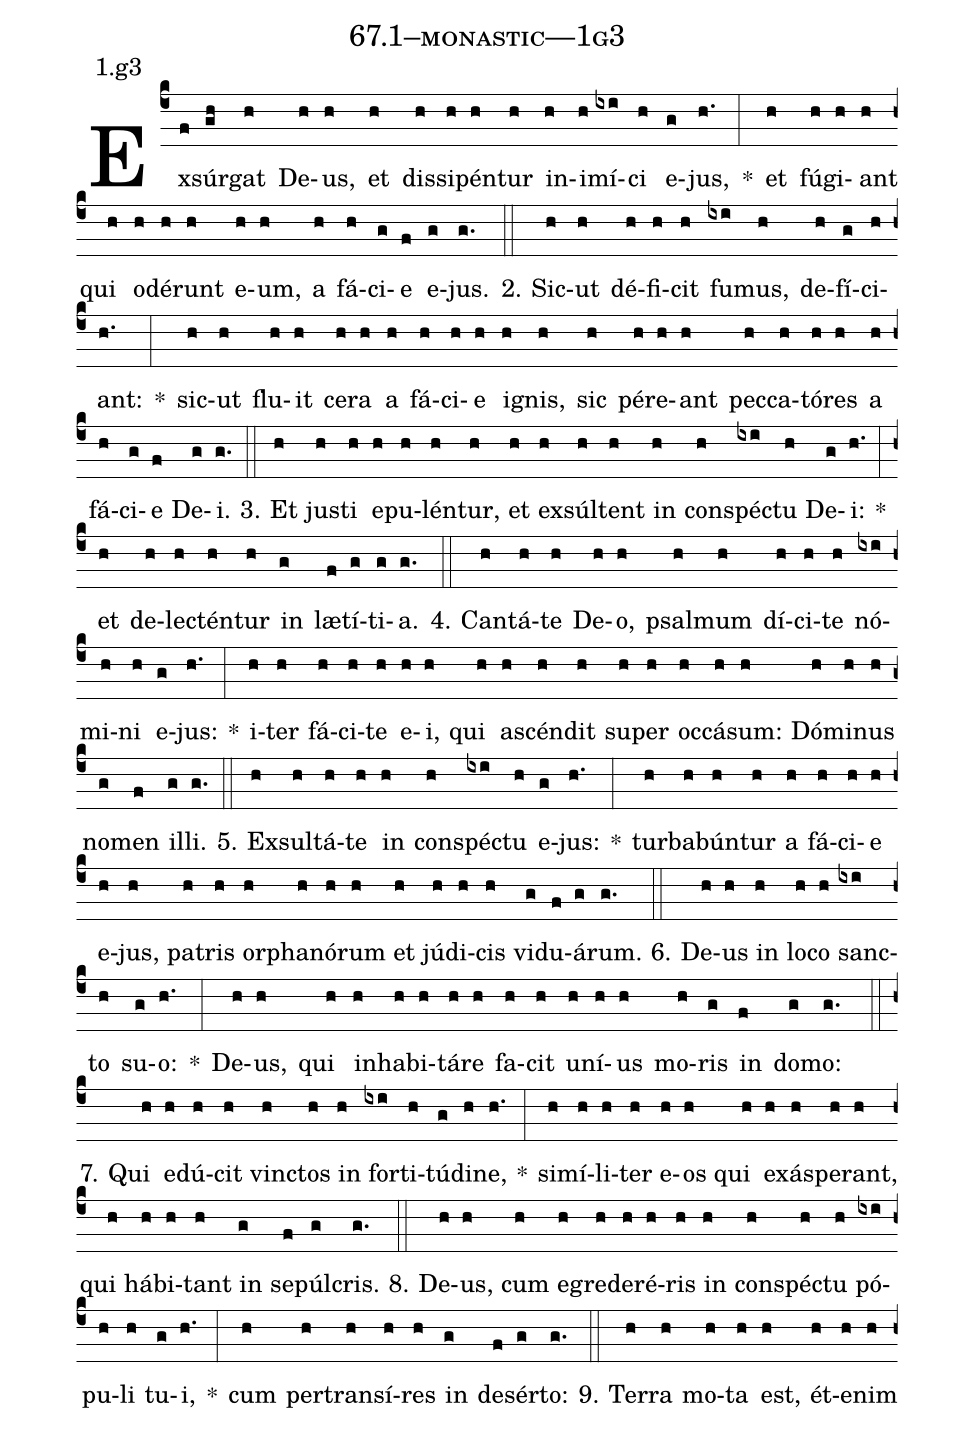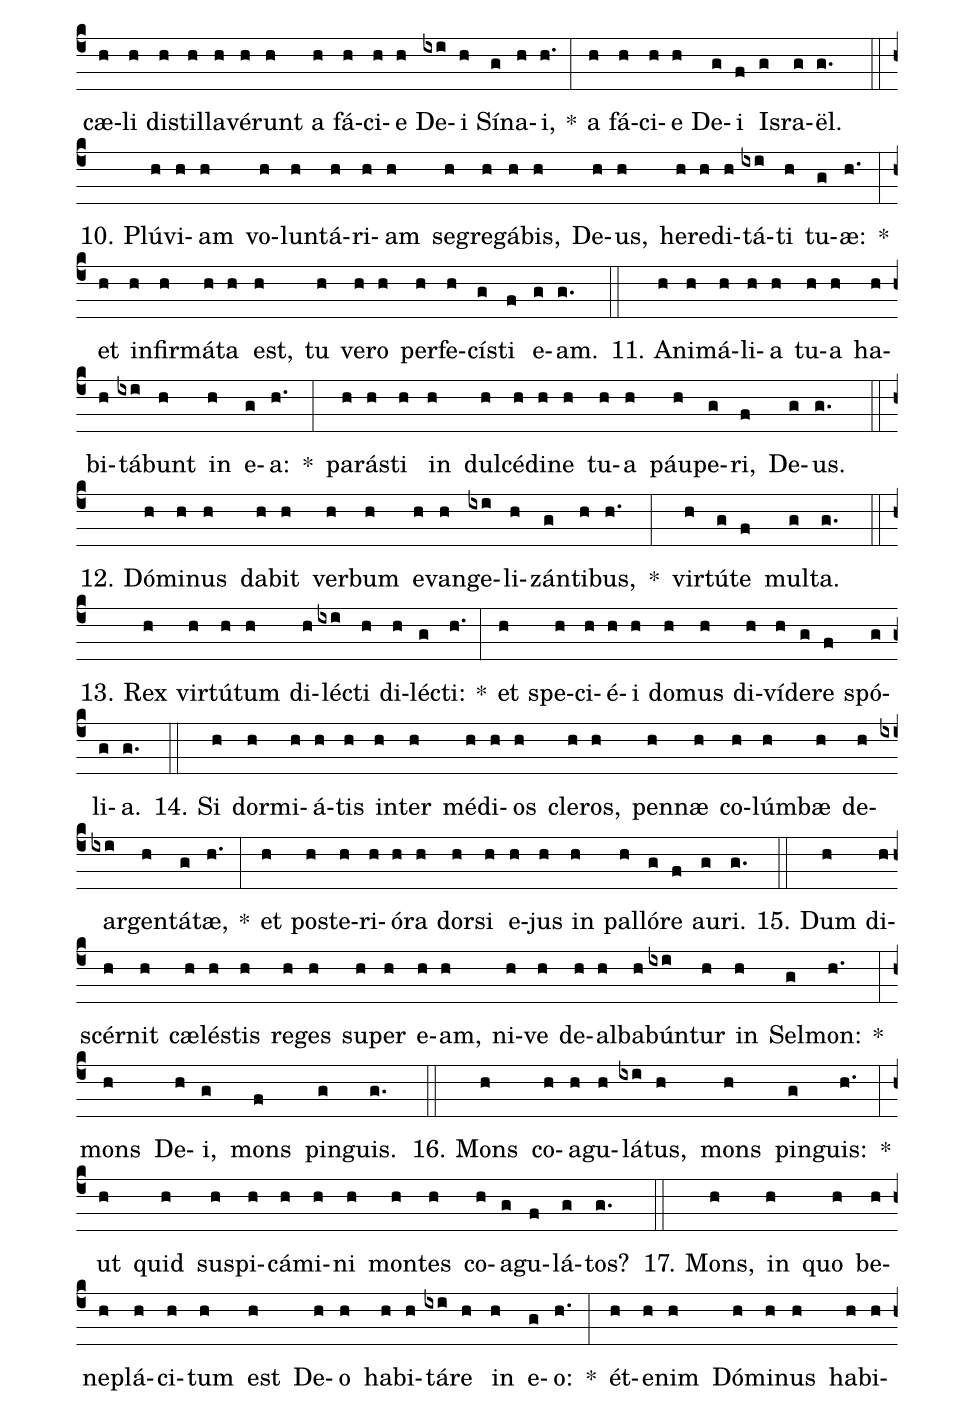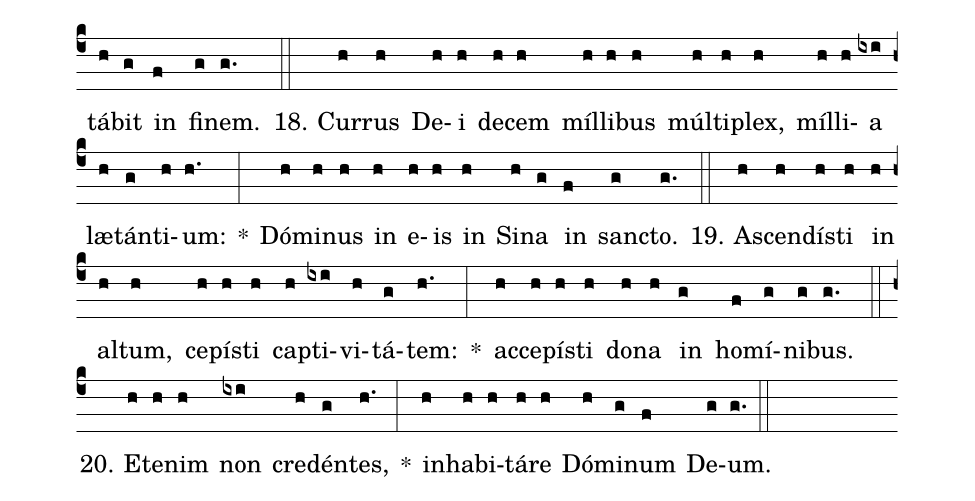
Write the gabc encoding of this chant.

name: 67.1--monastic---1g3;
annotation: 1.g3;
%%
(c4)Ex(f)súr(gh)gat(h) De(h)us,(h) et(h) dis(h)si(h)pén(h)tur(h) in(h)i(h)mí(ixi)ci(h) e(g)jus,(h.) *(:) et(h) fú(h)gi(h)ant(h) qui(h) o(h)dé(h)runt(h) e(h)um,(h) a(h) fá(h)ci(g)e(f) e(g)jus.(g.) (::)
2. Sic(h)ut(h) dé(h)fi(h)cit(h) fu(ixi)mus,(h) de(h)fí(g)ci(h)ant:(h.) *(:) sic(h)ut(h) flu(h)it(h) ce(h)ra(h) a(h) fá(h)ci(h)e(h) i(h)gnis,(h) sic(h) pér(h)e(h)ant(h) pec(h)ca(h)tó(h)res(h) a(h) fá(h)ci(g)e(f) De(g)i.(g.) (::)
3. Et(h) jus(h)ti(h) e(h)pu(h)lén(h)tur,(h) et(h) ex(h)súl(h)tent(h) in(h) con(h)spéc(ixi)tu(h) De(g)i:(h.) *(:) et(h) de(h)lec(h)tén(h)tur(h) in(g) læ(f)tí(g)ti(g)a.(g.) (::)
4. Can(h)tá(h)te(h) De(h)o,(h) psal(h)mum(h) dí(h)ci(h)te(h) nó(ixi)mi(h)ni(h) e(g)jus:(h.) *(:) i(h)ter(h) fá(h)ci(h)te(h) e(h)i,(h) qui(h) a(h)scén(h)dit(h) su(h)per(h) oc(h)cá(h)sum:(h) Dó(h)mi(h)nus(h) no(g)men(f) il(g)li.(g.) (::)
5. Ex(h)sul(h)tá(h)te(h) in(h) con(h)spéc(ixi)tu(h) e(g)jus:(h.) *(:) tur(h)ba(h)bún(h)tur(h) a(h) fá(h)ci(h)e(h) e(h)jus,(h) pa(h)tris(h) or(h)pha(h)nó(h)rum(h) et(h) jú(h)di(h)cis(h) vi(g)du(f)á(g)rum.(g.) (::)
6. De(h)us(h) in(h) lo(h)co(h) sanc(ixi)to(h) su(g)o:(h.) *(:) De(h)us,(h) qui(h) in(h)ha(h)bi(h)tá(h)re(h) fa(h)cit(h) u(h)ní(h)us(h) mo(h)ris(g) in(f) do(g)mo:(g.) (::)
7. Qui(h) e(h)dú(h)cit(h) vinc(h)tos(h) in(h) for(ixi)ti(h)tú(g)di(h)ne,(h.) *(:) si(h)mí(h)li(h)ter(h) e(h)os(h) qui(h) ex(h)ás(h)pe(h)rant,(h) qui(h) há(h)bi(h)tant(h) in(g) se(f)púl(g)cris.(g.) (::)
8. De(h)us,(h) cum(h) e(h)gre(h)de(h)ré(h)ris(h) in(h) con(h)spéc(h)tu(h) pó(ixi)pu(h)li(h) tu(g)i,(h.) *(:) cum(h) per(h)trans(h)í(h)res(h) in(g) de(f)sér(g)to:(g.) (::)
9. Ter(h)ra(h) mo(h)ta(h) est,(h) ét(h)e(h)nim(h) cæ(h)li(h) di(h)stil(h)la(h)vé(h)runt(h) a(h) fá(h)ci(h)e(h) De(ixi)i(h) Sí(g)na(h)i,(h.) *(:) a(h) fá(h)ci(h)e(h) De(g)i(f) Is(g)ra(g)ël.(g.) (::)
10. Plú(h)vi(h)am(h) vo(h)lun(h)tá(h)ri(h)am(h) se(h)gre(h)gá(h)bis,(h) De(h)us,(h) he(h)re(h)di(h)tá(ixi)ti(h) tu(g)æ:(h.) *(:) et(h) in(h)fir(h)má(h)ta(h) est,(h) tu(h) ve(h)ro(h) per(h)fe(h)cís(g)ti(f) e(g)am.(g.) (::)
11. A(h)ni(h)má(h)li(h)a(h) tu(h)a(h) ha(h)bi(h)tá(ixi)bunt(h) in(h) e(g)a:(h.) *(:) pa(h)rás(h)ti(h) in(h) dul(h)cé(h)di(h)ne(h) tu(h)a(h) páu(h)pe(g)ri,(f) De(g)us.(g.) (::)
12. Dó(h)mi(h)nus(h) da(h)bit(h) ver(h)bum(h) e(h)van(h)ge(ixi)li(h)zán(g)ti(h)bus,(h.) *(:) vir(h)tú(g)te(f) mul(g)ta.(g.) (::)
13. Rex(h) vir(h)tú(h)tum(h) di(h)léc(ixi)ti(h) di(h)léc(g)ti:(h.) *(:) et(h) spe(h)ci(h)é(h)i(h) do(h)mus(h) di(h)ví(h)de(g)re(f) spó(g)li(g)a.(g.) (::)
14. Si(h) dor(h)mi(h)á(h)tis(h) in(h)ter(h) mé(h)di(h)os(h) cle(h)ros,(h) pen(h)næ(h) co(h)lúm(h)bæ(h) de(h)ar(ixi)gen(h)tá(g)tæ,(h.) *(:) et(h) post(h)e(h)ri(h)ó(h)ra(h) dor(h)si(h) e(h)jus(h) in(h) pal(h)ló(g)re(f) au(g)ri.(g.) (::)
15. Dum(h) di(h)scér(h)nit(h) cæ(h)lés(h)tis(h) re(h)ges(h) su(h)per(h) e(h)am,(h) ni(h)ve(h) de(h)al(h)ba(h)bún(ixi)tur(h) in(h) Sel(g)mon:(h.) *(:) mons(h) De(h)i,(g) mons(f) pin(g)guis.(g.) (::)
16. Mons(h) co(h)a(h)gu(h)lá(ixi)tus,(h) mons(h) pin(g)guis:(h.) *(:) ut(h) quid(h) su(h)spi(h)cá(h)mi(h)ni(h) mon(h)tes(h) co(h)a(g)gu(f)lá(g)tos?(g.) (::)
17. Mons,(h) in(h) quo(h) be(h)ne(h)plá(h)ci(h)tum(h) est(h) De(h)o(h) ha(h)bi(h)tá(ixi)re(h) in(h) e(g)o:(h.) *(:) ét(h)e(h)nim(h) Dó(h)mi(h)nus(h) ha(h)bi(h)tá(h)bit(g) in(f) fi(g)nem.(g.) (::)
18. Cur(h)rus(h) De(h)i(h) de(h)cem(h) míl(h)li(h)bus(h) múl(h)ti(h)plex,(h) míl(h)li(h)a(ixi) læ(h)tán(g)ti(h)um:(h.) *(:) Dó(h)mi(h)nus(h) in(h) e(h)is(h) in(h) Si(h)na(g) in(f) sanc(g)to.(g.) (::)
19. A(h)scen(h)dís(h)ti(h) in(h) al(h)tum,(h) ce(h)pís(h)ti(h) cap(h)ti(ixi)vi(h)tá(g)tem:(h.) *(:) ac(h)ce(h)pís(h)ti(h) do(h)na(h) in(g) ho(f)mí(g)ni(g)bus.(g.) (::)
20. Et(h)e(h)nim(h) non(ixi) cre(h)dén(g)tes,(h.) *(:) in(h)ha(h)bi(h)tá(h)re(h) Dó(h)mi(g)num(f) De(g)um.(g.) (::)
